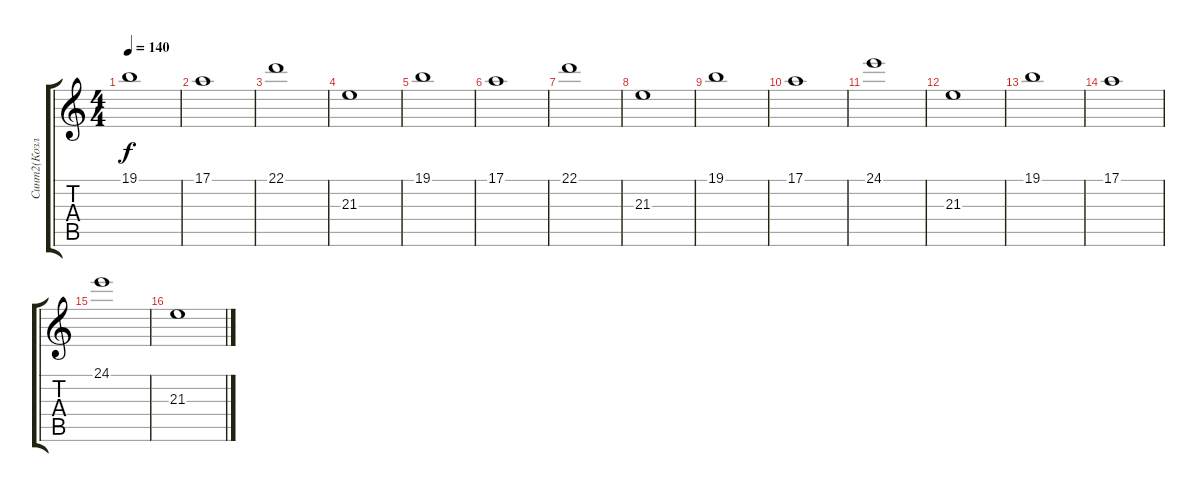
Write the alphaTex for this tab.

\track ("Синт2(Козлов)" "Синт2(Козл") {instrument fx1rain}
\staff {score tabs}
\tuning (E4 B3 G3 D3 A2 E2) {hide}
\ts (4 4)
\tempo 140
\clef g2
\ks c
19.1.1{dy f} |
17.1.1 |
22.1.1 |
21.3.1 |
19.1.1 |
17.1.1 |
22.1.1 |
21.3.1 |
19.1.1 |
17.1.1 |
24.1.1 |
21.3.1 |
19.1.1 |
17.1.1 |
24.1.1 |
21.3.1
